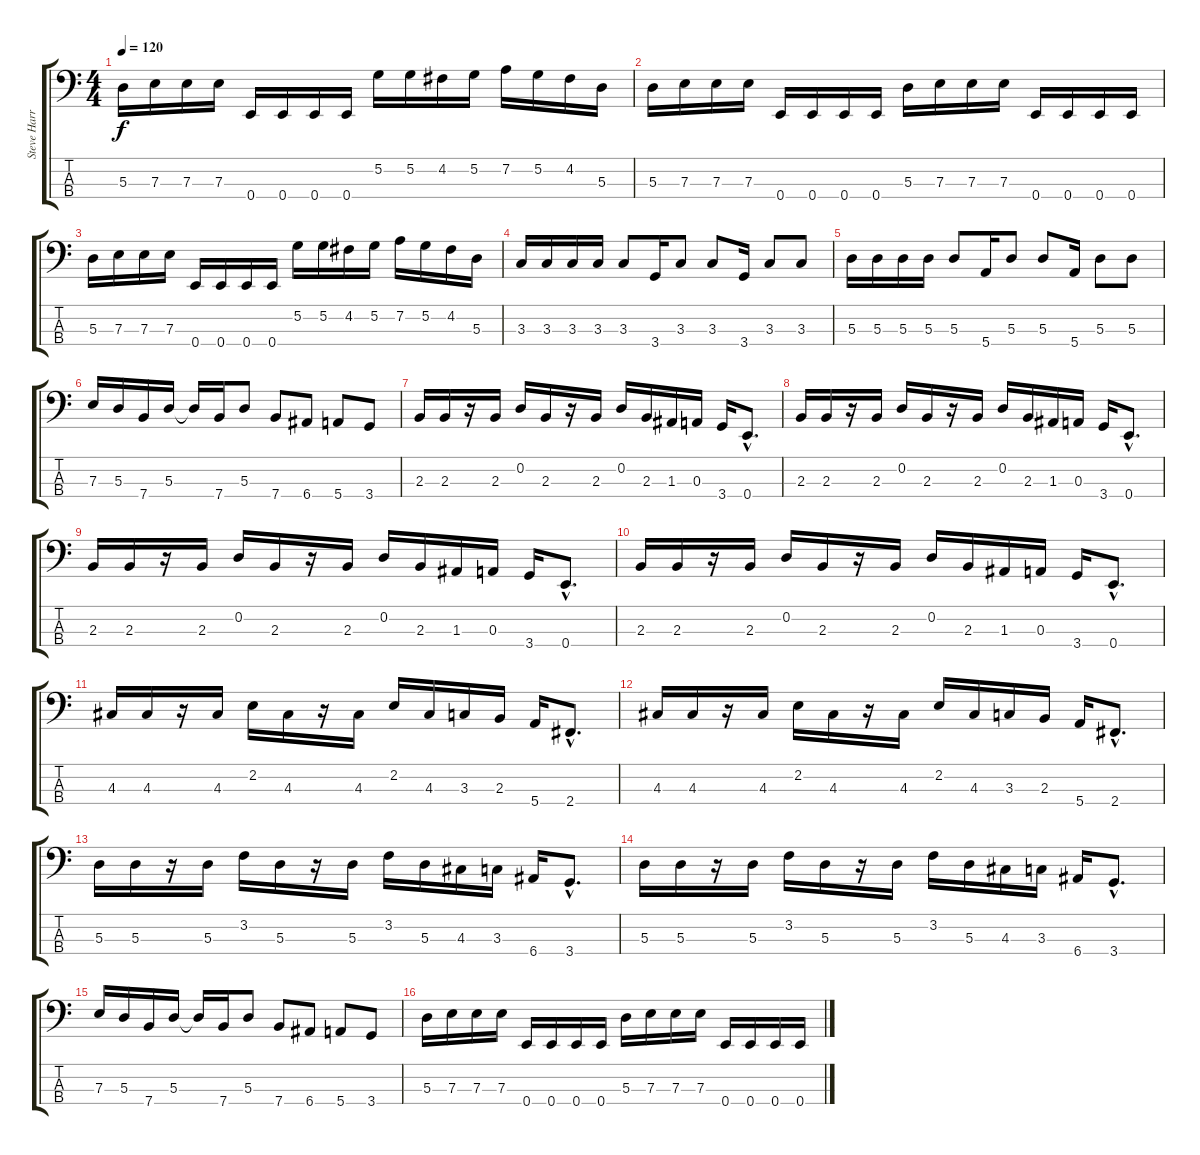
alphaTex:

\track ("Steve Harris (Bass)" "Steve Harr") {instrument electricbasspick}
\staff {score tabs}
\tuning (G2 D2 A1 E1) {hide}
\ts (4 4)
\tempo 120
\clef f4
\ks c
5.3.16{dy f} 7.3.16 7.3.16 7.3.16 0.4.16 0.4.16 0.4.16 0.4.16 5.2.16 5.2.16 4.2.16 5.2.16 7.2.16 5.2.16 4.2.16 5.3.16 |
5.3.16 7.3.16 7.3.16 7.3.16 0.4.16 0.4.16 0.4.16 0.4.16 5.3.16 7.3.16 7.3.16 7.3.16 0.4.16 0.4.16 0.4.16 0.4.16 |
5.3.16 7.3.16 7.3.16 7.3.16 0.4.16 0.4.16 0.4.16 0.4.16 5.2.16 5.2.16 4.2.16 5.2.16 7.2.16 5.2.16 4.2.16 5.3.16 |
3.3.16 3.3.16 3.3.16 3.3.16 3.3.8 3.4.16 3.3.8 3.3.8 3.4.16 3.3.8 3.3.8 |
5.3.16 5.3.16 5.3.16 5.3.16 5.3.8 5.4.16 5.3.8 5.3.8 5.4.16 5.3.8 5.3.8 |
7.3.16 5.3.16 7.4.16 5.3.16 5.3{t}.16 7.4.16 5.3.8 7.4.8 6.4.8 5.4.8 3.4.8 |
2.3.16 2.3.16 r.16 2.3.16 0.2.16 2.3.16 r.16 2.3.16 0.2.16 2.3.16 1.3.16 0.3.16 3.4.16 0.4{hac}.8{d} |
2.3.16 2.3.16 r.16 2.3.16 0.2.16 2.3.16 r.16 2.3.16 0.2.16 2.3.16 1.3.16 0.3.16 3.4.16 0.4{hac}.8{d} |
2.3.16 2.3.16 r.16 2.3.16 0.2.16 2.3.16 r.16 2.3.16 0.2.16 2.3.16 1.3.16 0.3.16 3.4.16 0.4{hac}.8{d} |
2.3.16 2.3.16 r.16 2.3.16 0.2.16 2.3.16 r.16 2.3.16 0.2.16 2.3.16 1.3.16 0.3.16 3.4.16 0.4{hac}.8{d} |
4.3.16 4.3.16 r.16 4.3.16 2.2.16 4.3.16 r.16 4.3.16 2.2.16 4.3.16 3.3.16 2.3.16 5.4.16 2.4{hac}.8{d} |
4.3.16 4.3.16 r.16 4.3.16 2.2.16 4.3.16 r.16 4.3.16 2.2.16 4.3.16 3.3.16 2.3.16 5.4.16 2.4{hac}.8{d} |
5.3.16 5.3.16 r.16 5.3.16 3.2.16 5.3.16 r.16 5.3.16 3.2.16 5.3.16 4.3.16 3.3.16 6.4.16 3.4{hac}.8{d} |
5.3.16 5.3.16 r.16 5.3.16 3.2.16 5.3.16 r.16 5.3.16 3.2.16 5.3.16 4.3.16 3.3.16 6.4.16 3.4{hac}.8{d} |
7.3.16 5.3.16 7.4.16 5.3.16 5.3{t}.16 7.4.16 5.3.8 7.4.8 6.4.8 5.4.8 3.4.8 |
5.3.16 7.3.16 7.3.16 7.3.16 0.4.16 0.4.16 0.4.16 0.4.16 5.3.16 7.3.16 7.3.16 7.3.16 0.4.16 0.4.16 0.4.16 0.4.16
